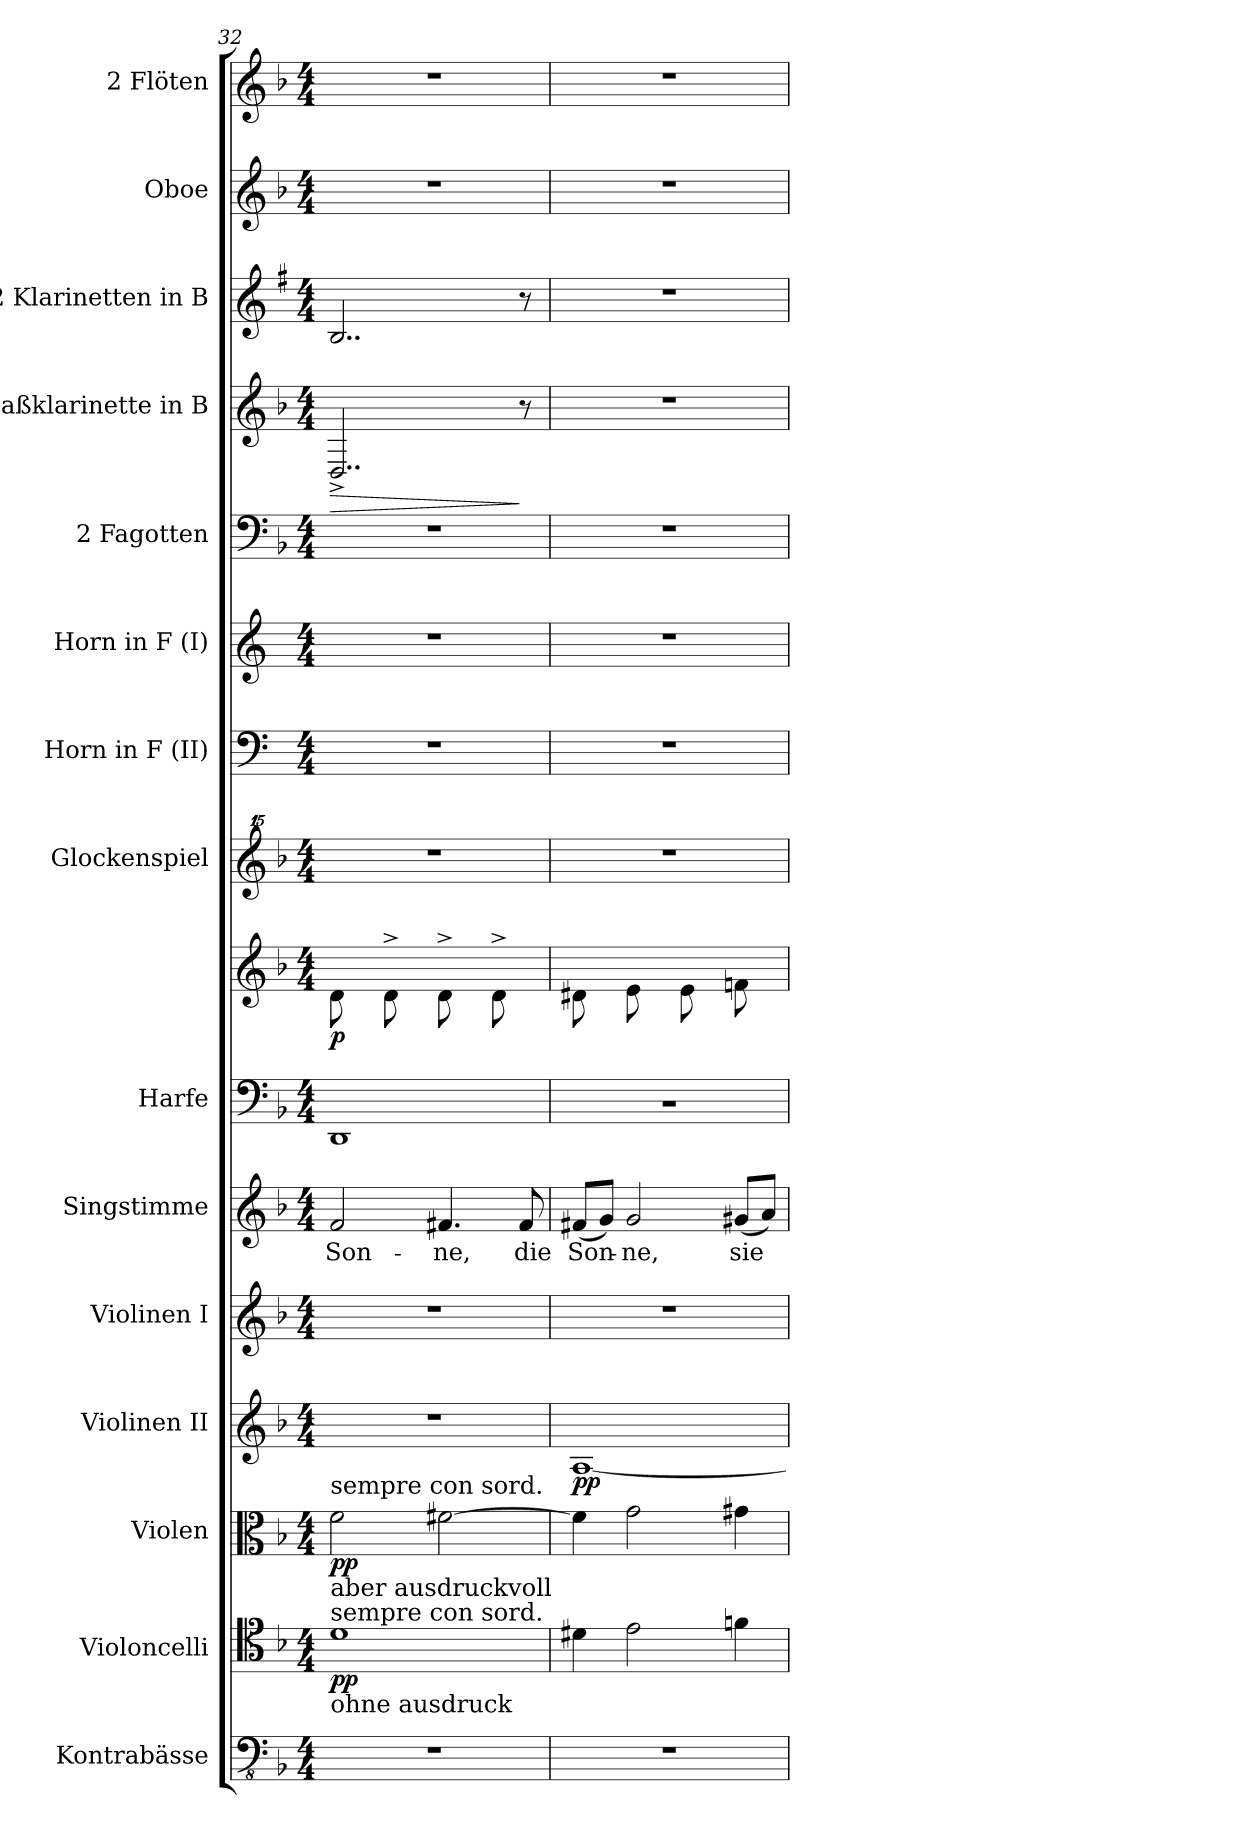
**kern	**kern	**dynam	**kern	**dynam	**kern	**dynam	**kern	**kern	**text	**kern	**kern	**dynam	**kern	**kern	**kern	**kern	**kern	**dynam	**kern	**kern	**kern
*part15	*part14	*part14	*part13	*part13	*part12	*part12	*part11	*part10	*part10	*part9	*part9	*part9	*part8	*part7	*part6	*part5	*part4	*part4	*part3	*part2	*part1
*staff16	*staff15	*staff15	*staff14	*staff14	*staff13	*staff13	*staff12	*staff11	*staff11	*staff10	*staff9	*staff9/10	*staff8	*staff7	*staff6	*staff5	*staff4	*staff4	*staff3	*staff2	*staff1
*I"Kontrabässe	*I"Violoncelli	*	*I"Violen	*	*I"Violinen II	*	*I"Violinen I	*I"Singstimme	*	*I"Harfe	*	*	*I"Glockenspiel	*I"Horn in F (II)	*I"Horn in F (I)	*I"2 Fagotten	*I"Baßklarinette in B	*	*I"2 Klarinetten in B	*I"Oboe	*I"2 Flöten
*I'Kb.	*I'Vc.	*	*	*	*I'Vl. II	*	*I'Vl. I	*I'Singst.	*	*I'Hf.	*	*	*I'Glk.	*I'Hr. II	*I'Hr. I	*I'Fg.	*I'Bklar. (B)	*	*I'Klar. (B)	*I'Ob.	*I'Fl.
*clefFv4	*clefC4	*	*clefC3	*	*clefG2	*	*clefG2	*clefG2	*	*clefF4	*clefG2	*	*clefG^^2	*clefF4	*clefG2	*clefF4	*clefG2	*	*clefG2	*clefG2	*clefG2
*	*	*	*	*	*	*	*	*	*	*	*	*	*	*ITrd4c7	*ITrd4c7	*	*ITrd8c14	*	*ITrd1c2	*	*
*k[b-]	*k[b-]	*	*k[b-]	*	*k[b-]	*	*k[b-]	*k[b-]	*	*k[b-]	*k[b-]	*	*k[b-]	*k[b-]	*k[b-]	*k[b-]	*k[b-]	*	*k[b-]	*k[b-]	*k[b-]
*M4/4	*M4/4	*	*M4/4	*	*M4/4	*	*M4/4	*M4/4	*	*M4/4	*M4/4	*	*M4/4	*M4/4	*M4/4	*M4/4	*M4/4	*	*M4/4	*M4/4	*M4/4
=32	=32	=32	=32	=32	=32	=32	=32	=32	=32	=32	=32	=32	=32	=32	=32	=32	=32	=32	=32	=32	=32
*	*	*	*	*	*	*	*	*	*	*^	*	*	*	*	*	*	*	*	*	*	*
!	!	!	!LO:TX:a:t=sempre con sord.	!	!	!	!	!	!	!	!	!	!	!	!	!	!	!	!	!	!	!
!	!	!	!LO:TX:b:t=aber ausdruckvoll	!	!	!	!	!	!	!	!	!	!	!	!	!	!	!	!	!	!	!
!	!LO:TX:b:t=ohne ausdruck	!	!	!	!	!	!	!	!	!	!	!	!	!	!	!	!	!	!	!	!	!
!	!LO:TX:a:t=sempre con sord.	!	!	!	!	!	!	!	!	!	!	!	!	!	!	!	!	!	!	!	!	!
!	!	!LO:DY:b	!	!LO:DY:b	!	!	!	!	!	!	!	!	!LO:DY:b	!	!	!	!	!	!LO:HP:b	!	!	!
1r	1d	pp	2f\	pp	1r	.	1r	2f/	Son-	8ryy	1DD	8d\L	p	1r	1r	1r	1r	2..DD^/	>	2..A/	1r	1r
.	.	.	.	.	.	.	.	.	.	8A^/	.	8ryy	.	.	.	.	.	.	.	.	.	.
.	.	.	.	.	.	.	.	.	.	8ryy	.	8d^\	.	.	.	.	.	.	.	.	.	.
.	.	.	.	.	.	.	.	.	.	8A^/J	.	8ryy	.	.	.	.	.	.	.	.	.	.
.	.	.	[2f#X\	.	.	.	.	4.f#X/	-ne,	8ryy	.	8d^\L	.	.	.	.	.	.	.	.	.	.
.	.	.	.	.	.	.	.	.	.	8A^/	.	8ryy	.	.	.	.	.	.	.	.	.	.
.	.	.	.	.	.	.	.	.	.	8ryy	.	8d^\	.	.	.	.	.	.	.	.	.	.
.	.	.	.	.	.	.	.	8f#/	die	8A^/J	.	8ryy	.	.	.	.	.	8r	]	8r	.	.
=33	=33	=33	=33	=33	=33	=33	=33	=33	=33	=33	=33	=33	=33	=33	=33	=33	=33	=33	=33	=33	=33	=33
!	!	!	!	!	!	!LO:DY:b	!	!	!	!	!	!	!	!	!	!	!	!	!	!	!	!
1r	4d#X\	.	4f#\]	.	[1A	pp	1r	(8f#X/L	-Son-	8ryy	1r	8d#X\L	.	1r	1r	1r	1r	1r	.	1r	1r	1r
.	.	.	.	.	.	.	.	8g/J)	.	8A/	.	8ryy	.	.	.	.	.	.	.	.	.	.
.	2e\	.	2g\	.	.	.	.	2g/	-ne,	8ryy	.	8e\	.	.	.	.	.	.	.	.	.	.
.	.	.	.	.	.	.	.	.	.	8A/J	.	8ryy	.	.	.	.	.	.	.	.	.	.
.	.	.	.	.	.	.	.	.	.	8ryy	.	8e\L	.	.	.	.	.	.	.	.	.	.
.	.	.	.	.	.	.	.	.	.	8A/	.	8ryy	.	.	.	.	.	.	.	.	.	.
.	4fn\	.	4g#X\	.	.	.	.	(8g#X/L	sie	8ryy	.	8fn\	.	.	.	.	.	.	.	.	.	.
.	.	.	.	.	.	.	.	8a/J)	.	8A/J	.	8ryy	.	.	.	.	.	.	.	.	.	.
*	*	*	*	*	*	*	*	*	*	*v	*v	*	*	*	*	*	*	*	*	*	*	*
=	=	=	=	=	=	=	=	=	=	=	=	=	=	=	=	=	=	=	=	=	=
*-	*-	*-	*-	*-	*-	*-	*-	*-	*-	*-	*-	*-	*-	*-	*-	*-	*-	*-	*-	*-	*-
